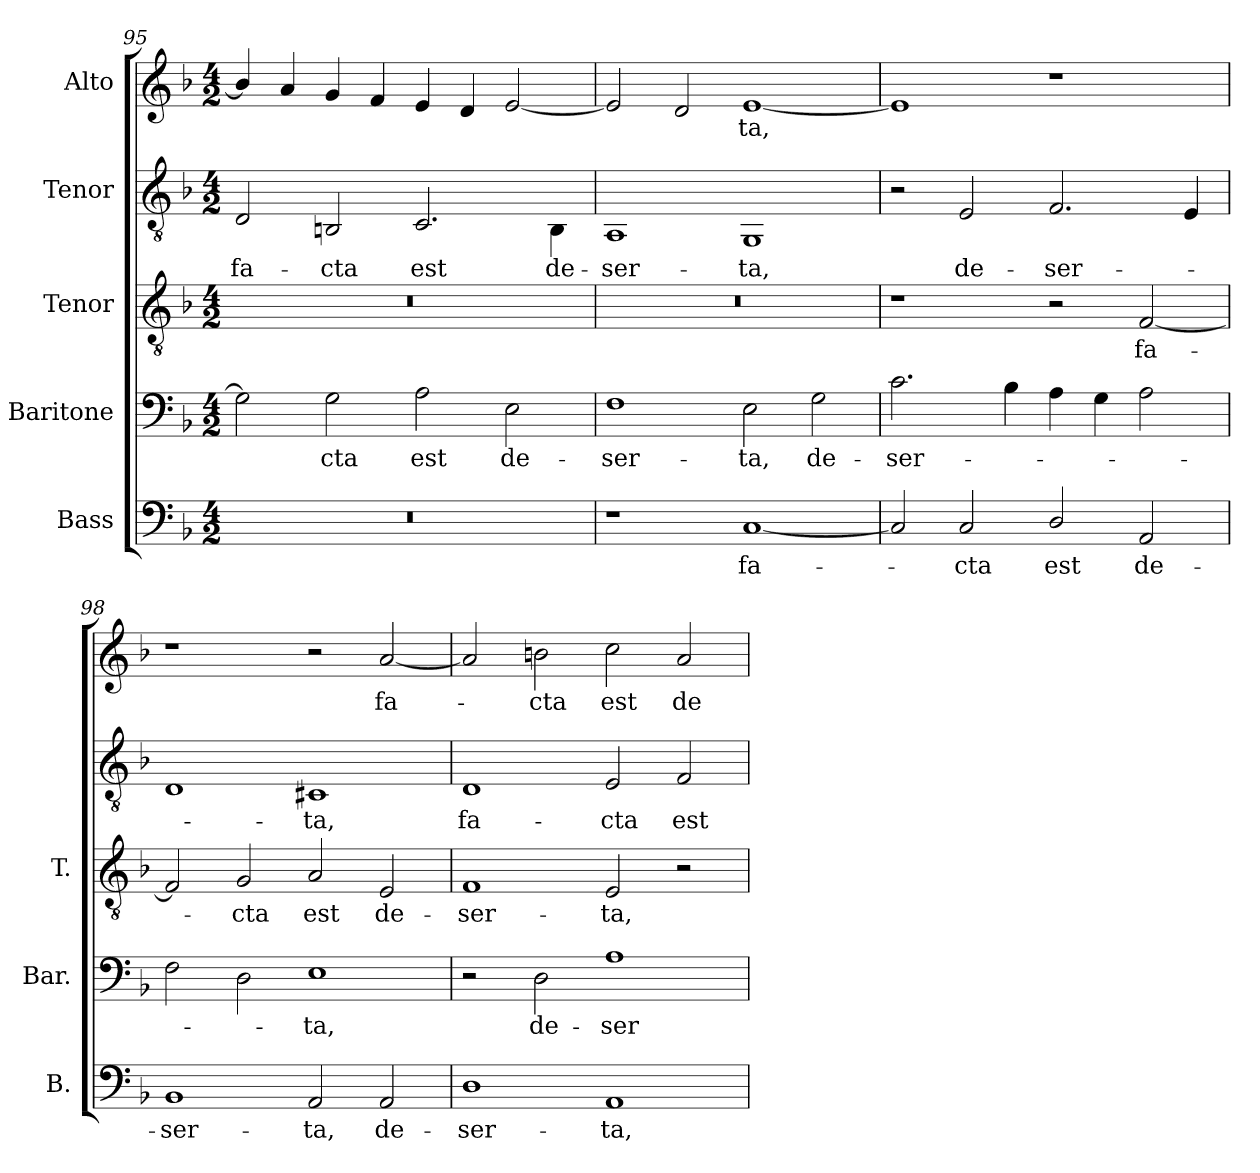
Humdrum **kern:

**kern	**text	**kern	**text	**kern	**text	**kern	**text	**kern	**text
*part5	*part5	*part4	*part4	*part3	*part3	*part2	*part2	*part1	*part1
*staff5	*staff5	*staff4	*staff4	*staff3	*staff3	*staff2	*staff2	*staff1	*staff1
*I"Bass	*	*I"Baritone	*	*I"Tenor	*	*I"Tenor	*	*I"Alto	*
*I'B.	*	*I'Bar.	*	*I'T.	*	*	*	*	*
!!LO:LB:g=z
*clefF4	*	*clefF4	*	*clefGv2	*	*clefGv2	*	*clefG2	*
*	*	*	*	*ITrd7c12	*	*	*	*	*
*k[b-]	*	*k[b-]	*	*k[b-]	*	*k[b-]	*	*k[b-]	*
*F:	*	*F:	*	*F:	*	*F:	*	*F:	*
*M4/2	*	*M4/2	*	*M4/2	*	*M4/2	*	*M4/2	*
=95	=95	=95	=95	=95	=95	=95	=95	=95	=95
!LO:N:vis=1	!	!	!	!LO:N:vis=1	!	!	!	!	!
!	!	!	!	!	!	!	!LO:LY:b:color=#000000	!	!
0r	.	2Gi\]	.	0r	.	2Di/	fa-	4bi/]	.
.	.	.	.	.	.	.	.	4ai/	.
!	!	!	!LO:LY:b:color=#000000	!	!	!	!	!	!
!	!	!	!	!	!	!	!LO:LY:b:color=#000000	!	!
.	.	2Gi\	-cta	.	.	2BBni/	-cta	4gi/	.
.	.	.	.	.	.	.	.	4fi/	.
!	!	!	!LO:LY:b:color=#000000	!	!	!	!	!	!
!	!	!	!	!	!	!	!LO:LY:b:color=#000000	!	!
.	.	2Ai\	est	.	.	2.Ci/	est	4ei/	.
.	.	.	.	.	.	.	.	4di/	.
!	!	!	!LO:LY:b:color=#000000	!	!	!	!	!	!
.	.	2Ei\	de-	.	.	.	.	[2ei/	.
!	!	!	!	!	!	!	!LO:LY:b:color=#000000	!	!
.	.	.	.	.	.	4BBi\	de-	.	.
=96	=96	=96	=96	=96	=96	=96	=96	=96	=96
!	!	!	!LO:LY:b:color=#000000	!LO:N:vis=1	!	!	!	!	!
!	!	!	!	!	!	!	!LO:LY:b:color=#000000	!	!
1r	.	1Fi	-ser-	0r	.	1AAi	-ser-	2ei/]	.
.	.	.	.	.	.	.	.	2di/	.
!	!LO:LY:b:color=#000000	!	!	!	!	!	!	!	!
!	!	!	!LO:LY:b:color=#000000	!	!	!	!	!	!
!	!	!	!	!	!	!	!LO:LY:b:color=#000000	!	!
!	!	!	!	!	!	!	!	!	!LO:LY:b:color=#000000
[1Ci	fa-	2Ei\	-ta,	.	.	1GGi	-ta,	[1ei	-ta,
!	!	!	!LO:LY:b:color=#000000	!	!	!	!	!	!
.	.	2Gi\	de-	.	.	.	.	.	.
=97	=97	=97	=97	=97	=97	=97	=97	=97	=97
!	!	!	!LO:LY:b:color=#000000	!	!	!	!	!	!
2Ci/]	.	2.ci\	-ser-	1r	.	2r	.	1ei]	.
!	!LO:LY:b:color=#000000	!	!	!	!	!	!	!	!
!	!	!	!	!	!	!	!LO:LY:b:color=#000000	!	!
2Ci/	-cta	.	.	.	.	2Ei/	de-	.	.
.	.	4B-i\	.	.	.	.	.	.	.
!	!LO:LY:b:color=#000000	!	!	!	!	!	!	!	!
!	!	!	!	!	!	!	!LO:LY:b:color=#000000	!	!
2Di/	est	4Ai\	.	2r	.	2.Fi/	-ser-	1r	.
.	.	4Gi\	.	.	.	.	.	.	.
!	!LO:LY:b:color=#000000	!	!	!	!	!	!	!	!
!	!	!	!	!	!LO:LY:b:color=#000000	!	!	!	!
2AAi/	de-	2Ai\	.	[2FFi/	fa-	.	.	.	.
.	.	.	.	.	.	4Ei/	.	.	.
=98	=98	=98	=98	=98	=98	=98	=98	=98	=98
!	!LO:LY:b:color=#000000	!	!	!	!	!	!	!	!
1BB-i	-ser-	2Fi\	.	2FFi/]	.	1Di	.	1r	.
!	!	!	!	!	!LO:LY:b:color=#000000	!	!	!	!
.	.	2Di\	.	2GGi/	-cta	.	.	.	.
!	!LO:LY:b:color=#000000	!	!	!	!	!	!	!	!
!	!	!	!LO:LY:b:color=#000000	!	!	!	!	!	!
!	!	!	!	!	!LO:LY:b:color=#000000	!	!	!	!
!	!	!	!	!	!	!	!LO:LY:b:color=#000000	!	!
2AAi/	-ta,	1Ei	-ta,	2AAi/	est	1C#Xi	-ta,	2r	.
!	!LO:LY:b:color=#000000	!	!	!	!	!	!	!	!
!	!	!	!	!	!LO:LY:b:color=#000000	!	!	!	!
!	!	!	!	!	!	!	!	!	!LO:LY:b:color=#000000
2AAi/	de-	.	.	2EEi/	de-	.	.	[2ai/	fa-
=99	=99	=99	=99	=99	=99	=99	=99	=99	=99
!	!LO:LY:b:color=#000000	!	!	!	!	!	!	!	!
!	!	!	!	!	!LO:LY:b:color=#000000	!	!	!	!
!	!	!	!	!	!	!	!LO:LY:b:color=#000000	!	!
1Di	-ser-	2r	.	1FFi	-ser-	1Di	fa-	2ai/]	.
!	!	!	!LO:LY:b:color=#000000	!	!	!	!	!	!
!	!	!	!	!	!	!	!	!	!LO:LY:b:color=#000000
.	.	2Di\	de-	.	.	.	.	2bni\	-cta
!	!LO:LY:b:color=#000000	!	!	!	!	!	!	!	!
!	!	!	!LO:LY:b:color=#000000	!	!	!	!	!	!
!	!	!	!	!	!LO:LY:b:color=#000000	!	!	!	!
!	!	!	!	!	!	!	!LO:LY:b:color=#000000	!	!
!	!	!	!	!	!	!	!	!	!LO:LY:b:color=#000000
1AAi	-ta,	1Ai	-ser-	2EEi/	-ta,	2Ei/	-cta	2cci\	est
!	!	!	!	!	!	!	!LO:LY:b:color=#000000	!	!
!	!	!	!	!	!	!	!	!	!LO:LY:b:color=#000000
.	.	.	.	2r	.	2Fi/	est	2ai/	de-
=	=	=	=	=	=	=	=	=	=
*-	*-	*-	*-	*-	*-	*-	*-	*-	*-
